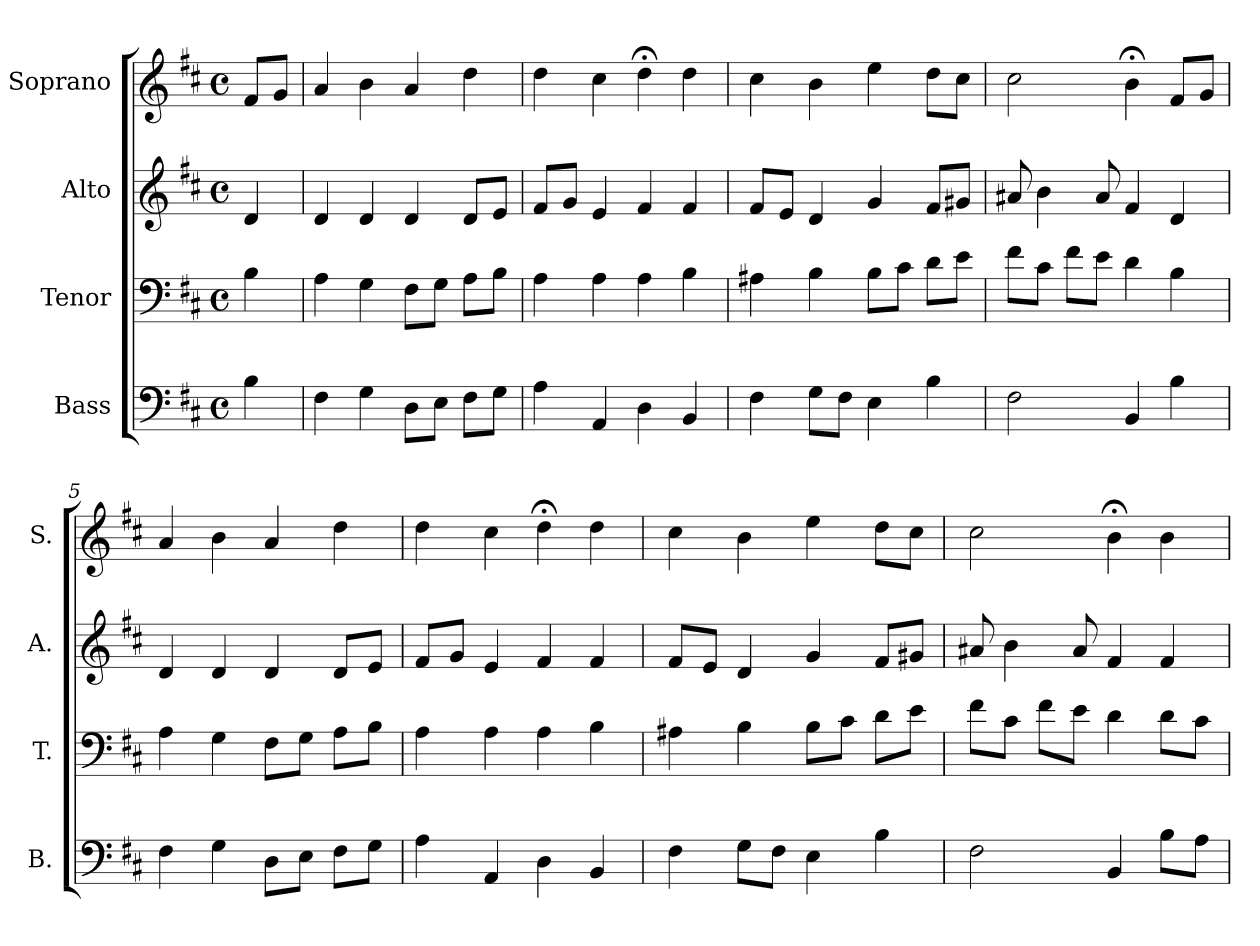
**kern	**kern	**kern	**kern
*part4	*part3	*part2	*part1
*staff4	*staff3	*staff2	*staff1
*I"Bass	*I"Tenor	*I"Alto	*I"Soprano
*I'B.	*I'T.	*I'A.	*I'S.
*clefF4	*clefF4	*clefG2	*clefG2
*k[f#c#]	*k[f#c#]	*k[f#c#]	*k[f#c#]
*b:	*b:	*b:	*b:
*M4/4	*M4/4	*M4/4	*M4/4
*met(c)	*met(c)	*met(c)	*met(c)
=	=	=	=
4B\	4B\	4d/	8f#/L
.	.	.	8g/J
=1	=1	=1	=1
4F#\	4A\	4d/	4a/
4G\	4G\	4d/	4b\
8D\L	8F#\L	4d/	4a/
8E\J	8G\J	.	.
8F#\L	8A\L	8d/L	4dd\
8G\J	8B\J	8e/J	.
=2	=2	=2	=2
4A\	4A\	8f#/L	4dd\
.	.	8g/J	.
4AA/	4A\	4e/	4cc#\
4D\	4A\	4f#/	4dd;<\
4BB/	4B\	4f#/	4dd\
=3	=3	=3	=3
4F#\	4A#X\	8f#/L	4cc#\
.	.	8e/J	.
8G\L	4B\	4d/	4b\
8F#\J	.	.	.
4E\	8B\L	4g/	4ee\
.	8c#\J	.	.
4B\	8d\L	8f#/L	8dd\L
.	8e\J	8g#X/J	8cc#\J
!!LO:LB:g=z
=4	=4	=4	=4
2F#\	8f#\L	8a#X/	2cc#\
.	8c#\J	4b\	.
.	8f#\L	.	.
.	8e\J	8a#/	.
4BB/	4d\	4f#/	4b;<\
4B\	4B\	4d/	8f#/L
.	.	.	8g/J
=5	=5	=5	=5
4F#\	4A\	4d/	4a/
4G\	4G\	4d/	4b\
8D\L	8F#\L	4d/	4a/
8E\J	8G\J	.	.
8F#\L	8A\L	8d/L	4dd\
8G\J	8B\J	8e/J	.
=6	=6	=6	=6
4A\	4A\	8f#/L	4dd\
.	.	8g/J	.
4AA/	4A\	4e/	4cc#\
4D\	4A\	4f#/	4dd;<\
4BB/	4B\	4f#/	4dd\
=7	=7	=7	=7
4F#\	4A#X\	8f#/L	4cc#\
.	.	8e/J	.
8G\L	4B\	4d/	4b\
8F#\J	.	.	.
4E\	8B\L	4g/	4ee\
.	8c#\J	.	.
4B\	8d\L	8f#/L	8dd\L
.	8e\J	8g#X/J	8cc#\J
!!LO:LB:g=z
=8	=8	=8	=8
2F#\	8f#\L	8a#X/	2cc#\
.	8c#\J	4b\	.
.	8f#\L	.	.
.	8e\J	8a#/	.
4BB/	4d\	4f#/	4b;<\
8B\L	8d\L	4f#/	4b\
8A\J	8c#\J	.	.
=	=	=	=
*-	*-	*-	*-
